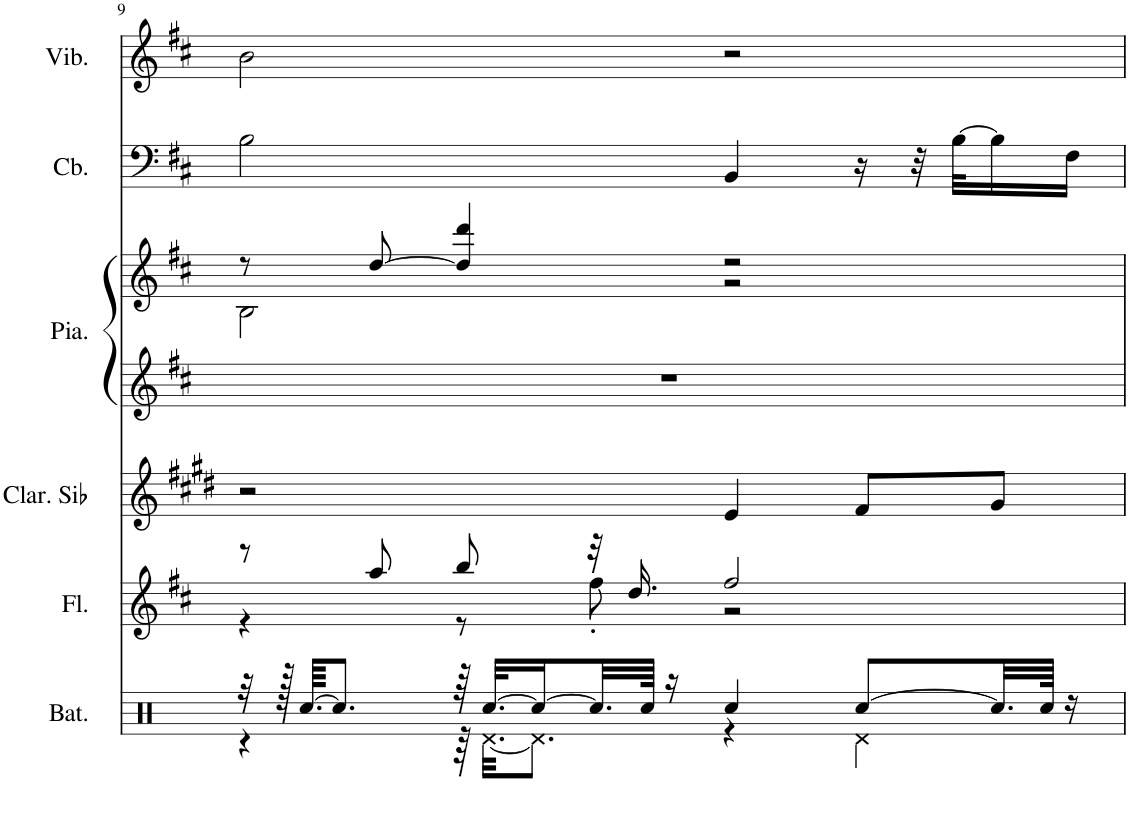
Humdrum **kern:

**kern	**kern	**kern	**kern	**kern	**kern	**kern
*part6	*part5	*part4	*part3	*part3	*part2	*part1
*staff7	*staff6	*staff5	*staff4	*staff3	*staff2	*staff1
*I"Batterie, Drums	*I"Flûte, Flute	*I"Clarinette en Sib	*I"Piano, Acoustic Grand Piano	*	*I"Contrebasse, Acoustic Bass	*I"Vibraphone, Vibraphone
*I'Bat.	*I'Fl.	*I'Clar. Sib	*I'Pia.	*	*I'Cb.	*I'Vib.
!!LO:PB:g=z
*clefX	*clefG2	*clefG2	*clefG2	*clefG2	*clefF4	*clefG2
*	*	*Trd1c2	*	*	*Trd7c12	*
*k[]	*k[f#c#]	*k[f#c#g#d#]	*k[f#c#]	*k[f#c#]	*k[f#c#]	*k[f#c#]
*M4/4	*M4/4	*M4/4	*M4/4	*M4/4	*M4/4	*M4/4
=9	=9	=9	=9	=9	=9	=9
*^	*^	*	*	*^	*	*
32r	4r	8r	4r	2r	1r	8r	2B\	2B\	2b\
128r	.	.	.	.	.	.	.	.	.
[64.Rcc/KKKL	.	.	.	.	.	.	.	.	.
8.Rcc/J]	.	.	.	.	.	.	.	.	.
.	.	8aa/	.	.	.	[8dd/	.	.	.
64r	64r	8bb/	8r	.	.	4dd/] 4ddd/	.	.	.
[32.Rcc/KLL	[32.Rd\KKL	.	.	.	.	.	.	.	.
16Rcc/_	8.Rd\J]	.	.	.	.	.	.	.	.
32.Rcc/L]	.	32r	8ff#'\	.	.	.	.	.	.
.	.	16.dd/	.	.	.	.	.	.	.
64Rcc/JJJk	.	.	.	.	.	.	.	.	.
16r	.	.	.	.	.	.	.	.	.
4Rcc/	4r	2ff#/	2r	4e/	.	2r	2r	4BB/	2r
[8Rcc/L	4Rd\	.	.	8f#/L	.	.	.	16r	.
.	.	.	.	.	.	.	.	32r	.
.	.	.	.	.	.	.	.	[32B\KLL	.
32.Rcc/LL]	.	.	.	8g#/J	.	.	.	16B\]	.
64Rcc/JJJk	.	.	.	.	.	.	.	.	.
16r	.	.	.	.	.	.	.	16F#\JJ	.
*v	*v	*	*	*	*	*v	*v	*	*
*	*v	*v	*	*	*	*	*
=	=	=	=	=	=	=
*-	*-	*-	*-	*-	*-	*-
